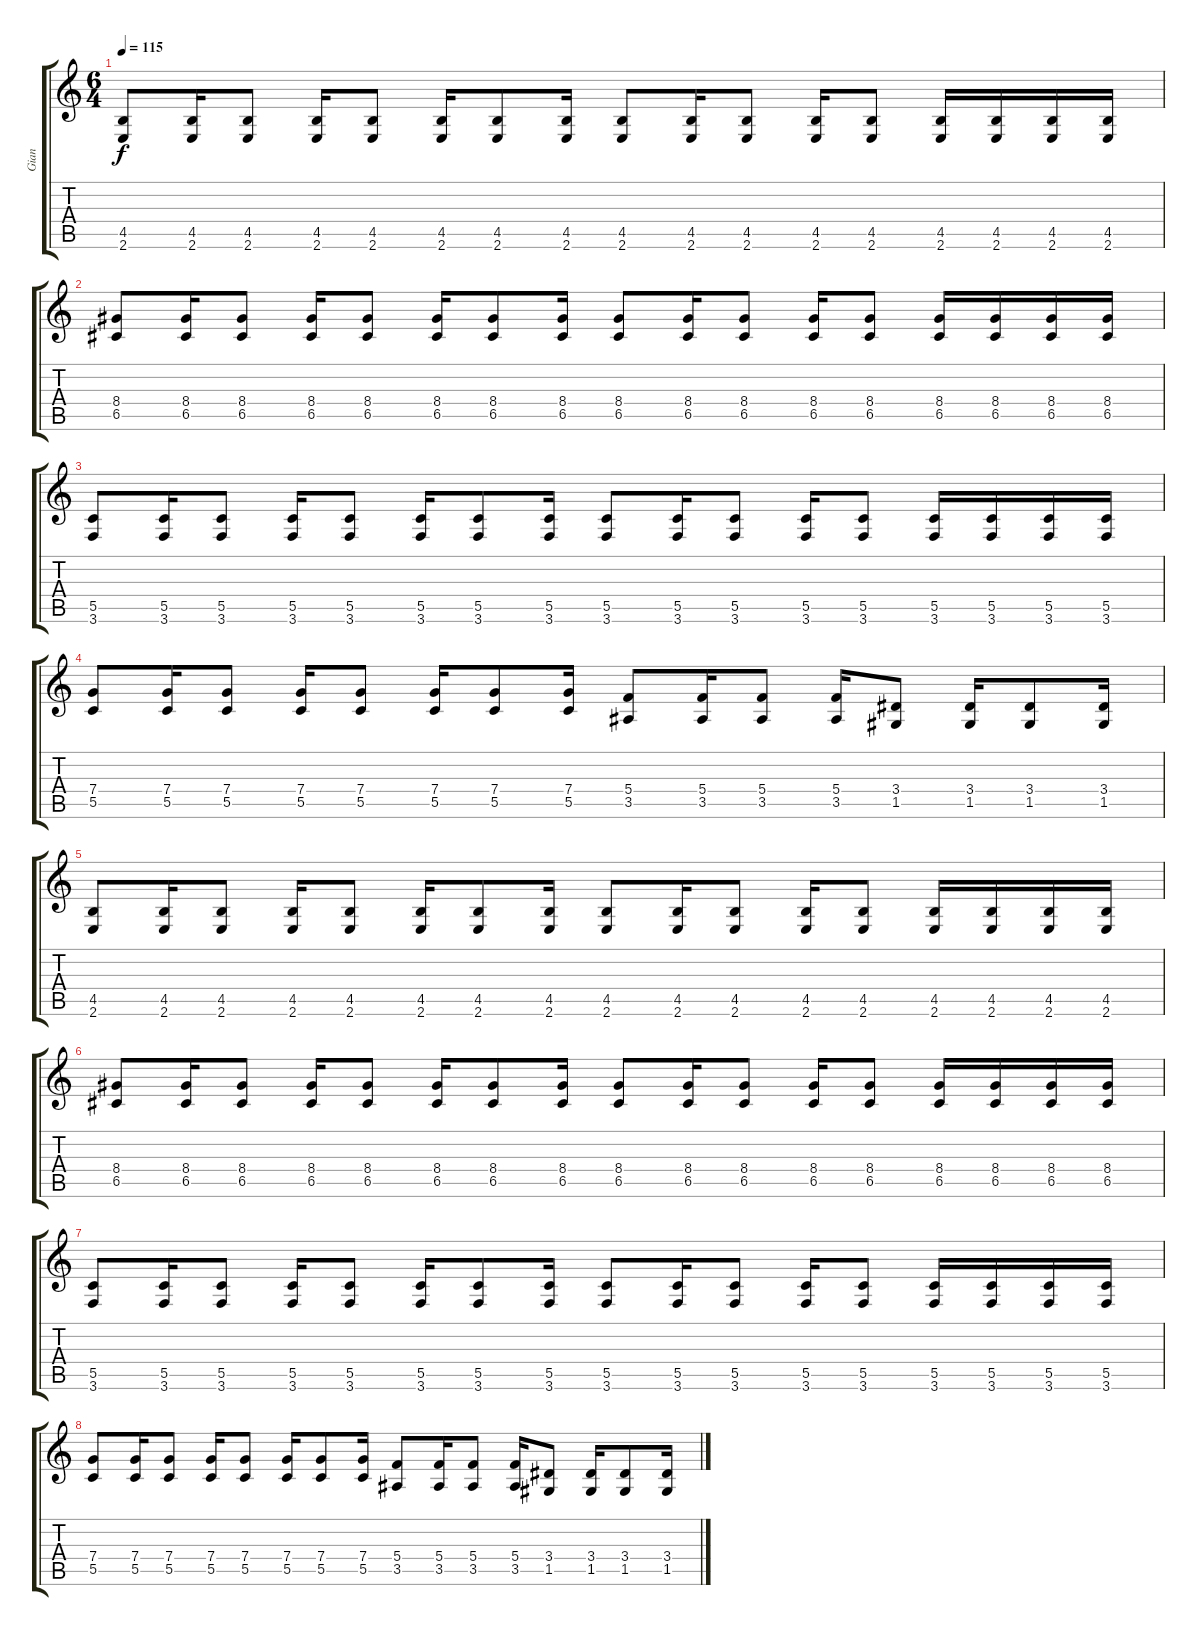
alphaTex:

\track ("Gian" "Gian") {instrument overdrivenguitar}
\staff {score tabs}
\tuning (D4 A3 F3 C3 G2 D2) {hide}
\ts (6 4)
\tempo 110
\tempo 115
\clef g2
\ks c
(4.5 2.6).8{dy f} (4.5 2.6).16 (4.5 2.6).8 (4.5 2.6).16 (4.5 2.6).8 (4.5 2.6).16 (4.5 2.6).8 (4.5 2.6).16 (4.5 2.6).8 (4.5 2.6).16 (4.5 2.6).8 (4.5 2.6).16 (4.5 2.6).8 (4.5 2.6).16 (4.5 2.6).16 (4.5 2.6).16 (4.5 2.6).16 |
(8.4 6.5).8 (8.4 6.5).16 (8.4 6.5).8 (8.4 6.5).16 (8.4 6.5).8 (8.4 6.5).16 (8.4 6.5).8 (8.4 6.5).16 (8.4 6.5).8 (8.4 6.5).16 (8.4 6.5).8 (8.4 6.5).16 (8.4 6.5).8 (8.4 6.5).16 (8.4 6.5).16 (8.4 6.5).16 (8.4 6.5).16 |
(5.5 3.6).8 (5.5 3.6).16 (5.5 3.6).8 (5.5 3.6).16 (5.5 3.6).8 (5.5 3.6).16 (5.5 3.6).8 (5.5 3.6).16 (5.5 3.6).8 (5.5 3.6).16 (5.5 3.6).8 (5.5 3.6).16 (5.5 3.6).8 (5.5 3.6).16 (5.5 3.6).16 (5.5 3.6).16 (5.5 3.6).16 |
(7.4 5.5).8 (7.4 5.5).16 (7.4 5.5).8 (7.4 5.5).16 (7.4 5.5).8 (7.4 5.5).16 (7.4 5.5).8 (7.4 5.5).16 (5.4 3.5).8 (5.4 3.5).16 (5.4 3.5).8 (5.4 3.5).16 (3.4 1.5).8 (3.4 1.5).16 (3.4 1.5).8 (3.4 1.5).16 |
(4.5 2.6).8 (4.5 2.6).16 (4.5 2.6).8 (4.5 2.6).16 (4.5 2.6).8 (4.5 2.6).16 (4.5 2.6).8 (4.5 2.6).16 (4.5 2.6).8 (4.5 2.6).16 (4.5 2.6).8 (4.5 2.6).16 (4.5 2.6).8 (4.5 2.6).16 (4.5 2.6).16 (4.5 2.6).16 (4.5 2.6).16 |
(8.4 6.5).8 (8.4 6.5).16 (8.4 6.5).8 (8.4 6.5).16 (8.4 6.5).8 (8.4 6.5).16 (8.4 6.5).8 (8.4 6.5).16 (8.4 6.5).8 (8.4 6.5).16 (8.4 6.5).8 (8.4 6.5).16 (8.4 6.5).8 (8.4 6.5).16 (8.4 6.5).16 (8.4 6.5).16 (8.4 6.5).16 |
(5.5 3.6).8 (5.5 3.6).16 (5.5 3.6).8 (5.5 3.6).16 (5.5 3.6).8 (5.5 3.6).16 (5.5 3.6).8 (5.5 3.6).16 (5.5 3.6).8 (5.5 3.6).16 (5.5 3.6).8 (5.5 3.6).16 (5.5 3.6).8 (5.5 3.6).16 (5.5 3.6).16 (5.5 3.6).16 (5.5 3.6).16 |
(7.4 5.5).8 (7.4 5.5).16 (7.4 5.5).8 (7.4 5.5).16 (7.4 5.5).8 (7.4 5.5).16 (7.4 5.5).8 (7.4 5.5).16 (5.4 3.5).8 (5.4 3.5).16 (5.4 3.5).8 (5.4 3.5).16 (3.4 1.5).8 (3.4 1.5).16 (3.4 1.5).8 (3.4 1.5).16
